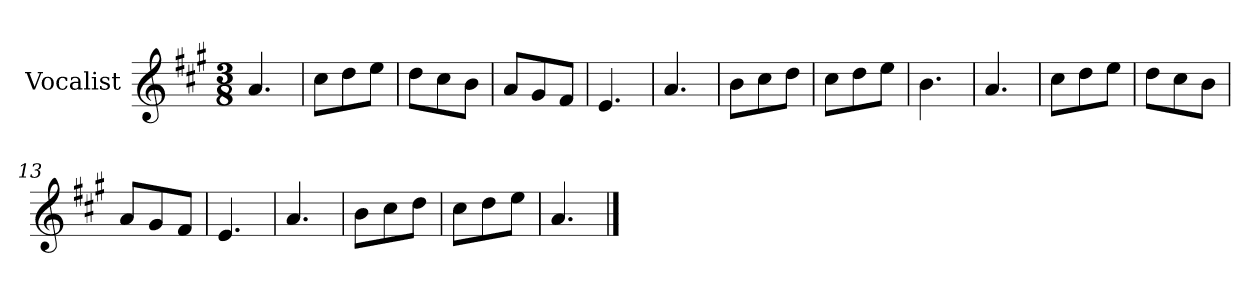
**kern
*part1
*staff1
*I"Vocalist
*k[f#c#g#]
*A:
*M3/8
=1
4.a
=2
8cc#L
8dd
8eeJ
=3
8ddL
8cc#
8bJ
=4
8aL
8g#
8f#J
=5
4.e
=6
4.a
=7
8bL
8cc#
8ddJ
=8
8cc#L
8dd
8eeJ
=9
4.b
=10
4.a
=11
8cc#L
8dd
8eeJ
=12
8ddL
8cc#
8bJ
=13
8aL
8g#
8f#J
=14
4.e
=15
4.a
=16
8bL
8cc#
8ddJ
=17
8cc#L
8dd
8eeJ
=18
4.a
==
*-
